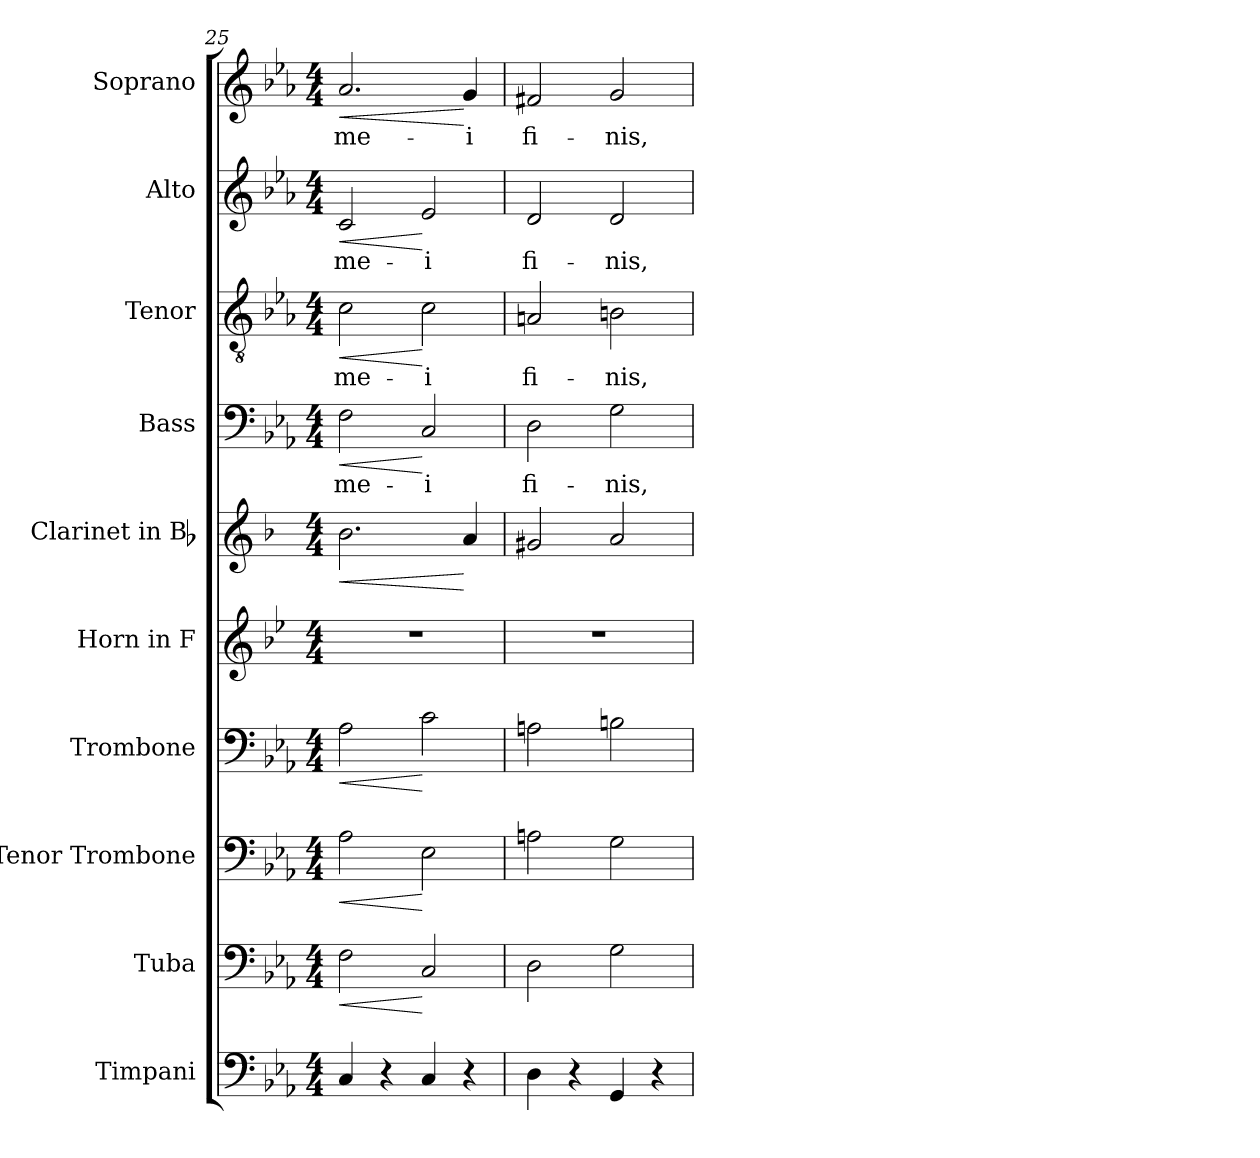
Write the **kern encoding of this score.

**kern	**kern	**dynam	**kern	**dynam	**kern	**dynam	**kern	**kern	**dynam	**kern	**text	**dynam	**kern	**text	**dynam	**kern	**text	**dynam	**kern	**text	**dynam
*part10	*part9	*part9	*part8	*part8	*part7	*part7	*part6	*part5	*part5	*part4	*part4	*part4	*part3	*part3	*part3	*part2	*part2	*part2	*part1	*part1	*part1
*staff10	*staff9	*staff9	*staff8	*staff8	*staff7	*staff7	*staff6	*staff5	*staff5	*staff4	*staff4	*staff4	*staff3	*staff3	*staff3	*staff2	*staff2	*staff2	*staff1	*staff1	*staff1
*I"Timpani	*I"Tuba	*	*I"Tenor Trombone	*	*I"Trombone	*	*I"Horn in F	*I"Clarinet in Bb	*	*I"Bass	*	*	*I"Tenor	*	*	*I"Alto	*	*	*I"Soprano	*	*
*I'Timp.	*I'Tba.	*	*I'Ten. Tbn.	*	*I'Tbn.	*	*I'Hn.	*I'Cl.	*	*I'B.	*	*	*I'T.	*	*	*I'A.	*	*	*I'S.	*	*
*clefF4	*clefF4	*	*clefF4	*	*clefF4	*	*clefG2	*clefG2	*	*clefF4	*	*	*clefGv2	*	*	*clefG2	*	*	*clefG2	*	*
*	*	*	*	*	*	*	*ITrd4c7	*ITrd1c2	*	*	*	*	*ITrd7c12	*	*	*	*	*	*	*	*
*k[b-e-a-]	*k[b-e-a-]	*	*k[b-e-a-]	*	*k[b-e-a-]	*	*k[b-e-a-]	*k[b-e-a-]	*	*k[b-e-a-]	*	*	*k[b-e-a-]	*	*	*k[b-e-a-]	*	*	*k[b-e-a-]	*	*
*c:	*c:	*	*c:	*	*c:	*	*c:	*c:	*	*c:	*	*	*c:	*	*	*c:	*	*	*c:	*	*
*M4/4	*M4/4	*	*M4/4	*	*M4/4	*	*M4/4	*M4/4	*	*M4/4	*	*	*M4/4	*	*	*M4/4	*	*	*M4/4	*	*
=25	=25	=25	=25	=25	=25	=25	=25	=25	=25	=25	=25	=25	=25	=25	=25	=25	=25	=25	=25	=25	=25
!	!	!LO:HP:b	!	!LO:HP:b	!	!LO:HP:b	!	!	!LO:HP:b	!	!	!	!	!	!	!	!	!	!	!	!
!	!	!	!	!	!	!	!	!	!	!	!LO:LY:b:color=#000000	!LO:HP:b	!	!	!	!	!	!	!	!	!
!	!	!	!	!	!	!	!	!	!	!	!	!	!	!LO:LY:b:color=#000000	!LO:HP:b	!	!	!	!	!	!
!	!	!	!	!	!	!	!	!	!	!	!	!	!	!	!	!	!LO:LY:b:color=#000000	!LO:HP:b	!	!	!
!	!	!	!	!	!	!	!	!	!	!	!	!	!	!	!	!	!	!	!	!LO:LY:b:color=#000000	!LO:HP:b
4Ci/	2Fi\	<	2A-i\	<	2A-i\	<	1r	2.a-i\	<	2Fi\	me-	<	2Ci\	me-	<	2ci/	me-	<	2.a-i/	me-	<
4r	.	.	.	.	.	.	.	.	.	.	.	.	.	.	.	.	.	.	.	.	.
!	!	!	!	!	!	!	!	!	!	!	!LO:LY:b:color=#000000	!	!	!	!	!	!	!	!	!	!
!	!	!	!	!	!	!	!	!	!	!	!	!	!	!LO:LY:b:color=#000000	!	!	!	!	!	!	!
!	!	!	!	!	!	!	!	!	!	!	!	!	!	!	!	!	!LO:LY:b:color=#000000	!	!	!	!
4Ci/	2Ci/	[	2E-i\	[	2ci\	[	.	.	.	2Ci/	-i	[	2Ci\	-i	[	2e-i/	-i	[	.	.	.
!	!	!	!	!	!	!	!	!	!	!	!	!	!	!	!	!	!	!	!	!LO:LY:b:color=#000000	!
4r	.	.	.	.	.	.	.	4gi/	[	.	.	.	.	.	.	.	.	.	4gi/	-i	[
=26	=26	=26	=26	=26	=26	=26	=26	=26	=26	=26	=26	=26	=26	=26	=26	=26	=26	=26	=26	=26	=26
!	!	!	!	!	!	!	!	!	!	!	!LO:LY:b:color=#000000	!	!	!	!	!	!	!	!	!	!
!	!	!	!	!	!	!	!	!	!	!	!	!	!	!LO:LY:b:color=#000000	!	!	!	!	!	!	!
!	!	!	!	!	!	!	!	!	!	!	!	!	!	!	!	!	!LO:LY:b:color=#000000	!	!	!	!
!	!	!	!	!	!	!	!	!	!	!	!	!	!	!	!	!	!	!	!	!LO:LY:b:color=#000000	!
4Di\	2Di\	.	2Ani\	.	2Ani\	.	1r	2f#Xi/	.	2Di\	fi-	.	2AAni/	fi-	.	2di/	fi-	.	2f#Xi/	fi-	.
4r	.	.	.	.	.	.	.	.	.	.	.	.	.	.	.	.	.	.	.	.	.
!	!	!	!	!	!	!	!	!	!	!	!LO:LY:b:color=#000000	!	!	!	!	!	!	!	!	!	!
!	!	!	!	!	!	!	!	!	!	!	!	!	!	!LO:LY:b:color=#000000	!	!	!	!	!	!	!
!	!	!	!	!	!	!	!	!	!	!	!	!	!	!	!	!	!LO:LY:b:color=#000000	!	!	!	!
!	!	!	!	!	!	!	!	!	!	!	!	!	!	!	!	!	!	!	!	!LO:LY:b:color=#000000	!
4GGi/	2Gi\	.	2Gi\	.	2Bni\	.	.	2gi/	.	2Gi\	-nis,	.	2BBni\	-nis,	.	2di/	-nis,	.	2gi/	-nis,	.
4r	.	.	.	.	.	.	.	.	.	.	.	.	.	.	.	.	.	.	.	.	.
=	=	=	=	=	=	=	=	=	=	=	=	=	=	=	=	=	=	=	=	=	=
*-	*-	*-	*-	*-	*-	*-	*-	*-	*-	*-	*-	*-	*-	*-	*-	*-	*-	*-	*-	*-	*-
